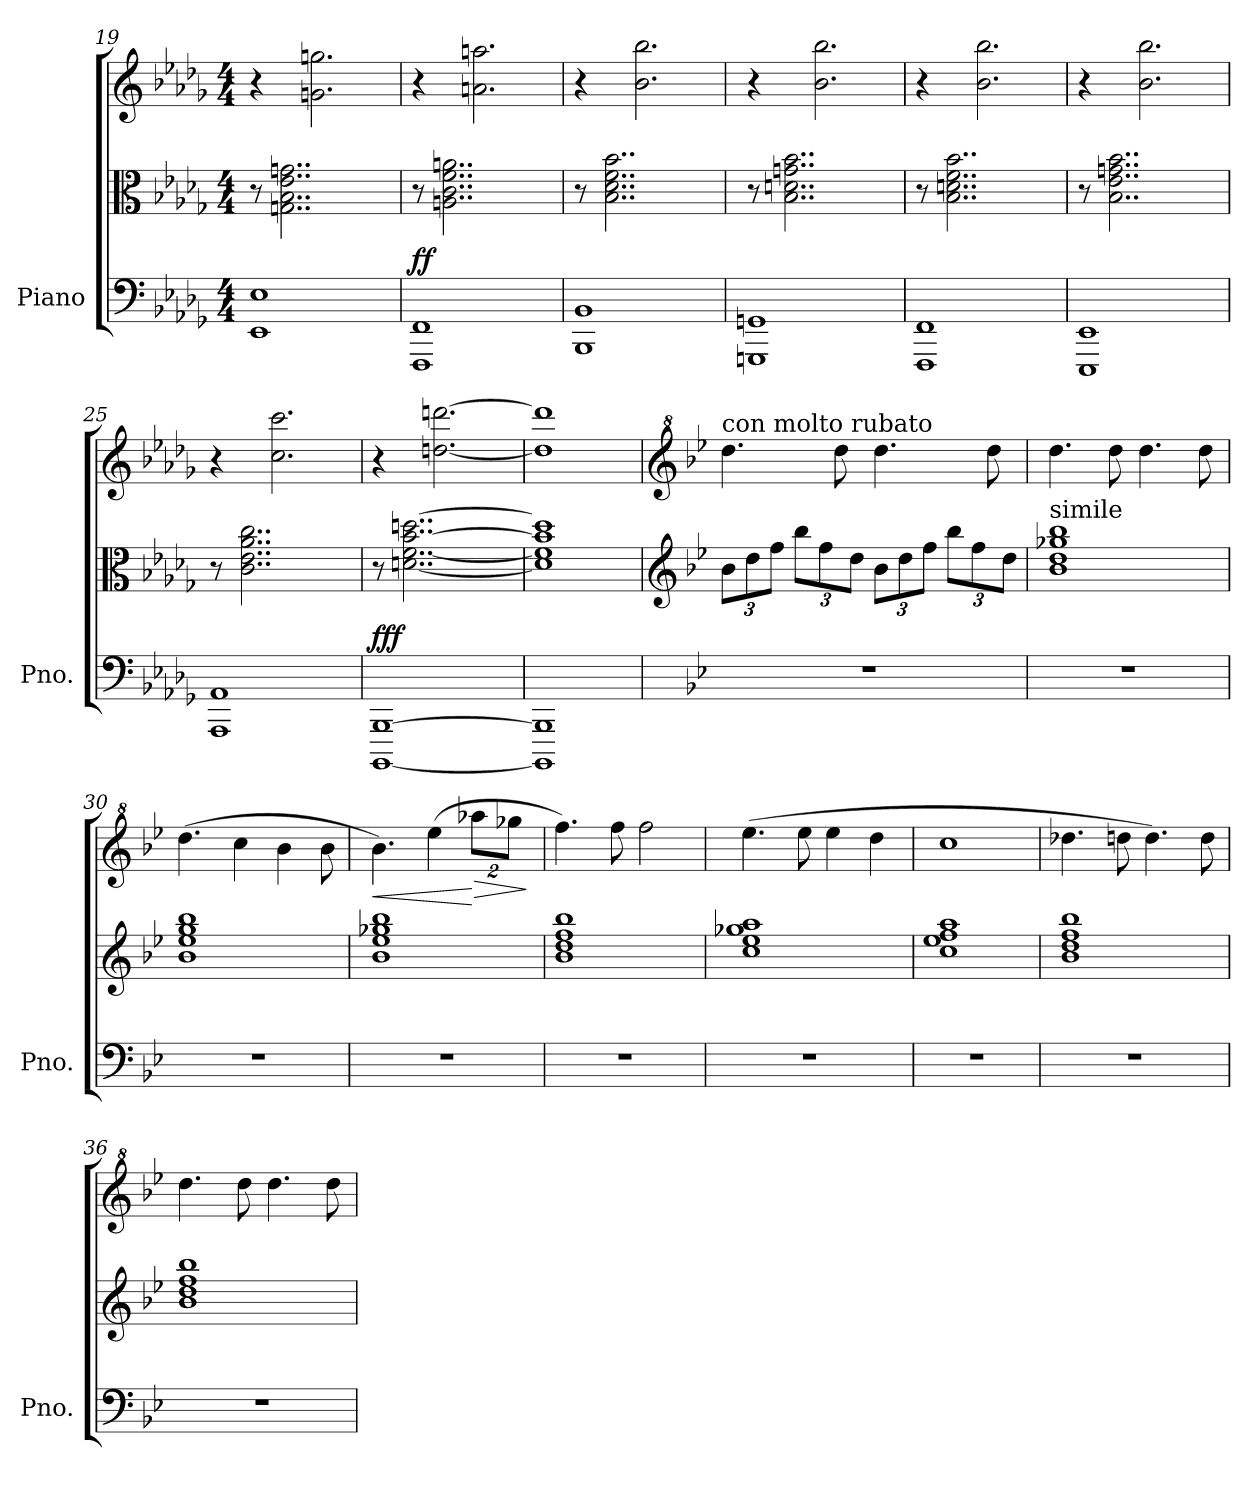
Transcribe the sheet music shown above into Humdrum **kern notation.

**kern	**kern	**kern	**dynam
*part1	*part1	*part1	*part1
*staff3	*staff2	*staff1	*staff1/2/3
*I"Piano	*	*	*
*I'Pno.	*	*	*
*clefF4	*clefC3	*clefG2	*
*k[b-e-a-d-g-]	*k[b-e-a-d-g-]	*k[b-e-a-d-g-]	*
*M4/4	*M4/4	*M4/4	*
=19	=19	=19	=19
1EE- 1E-	8r	4r	.
.	2..Gn\ 2..B-\ 2..e-\ 2..gn\	.	.
.	.	2.gn\ 2.ggn\	.
=20	=20	=20	=20
!	!	!	!LO:DY:a=3
1FFF 1FF	8r	4r	ff
.	2..An\ 2..c\ 2..f\ 2..an\	.	.
.	.	2.an\ 2.aan\	.
=21	=21	=21	=21
1BBB- 1BB-	8r	4r	.
.	2..B-\ 2..d-\ 2..f\ 2..b-\	.	.
.	.	2.b-\ 2.bb-\	.
=22	=22	=22	=22
1GGGn 1GGn	8r	4r	.
.	2..B-\ 2..dn\ 2..gn\ 2..b-\	.	.
.	.	2.b-\ 2.bb-\	.
=23	=23	=23	=23
1FFF 1FF	8r	4r	.
.	2..B-\ 2..dn\ 2..f\ 2..b-\	.	.
.	.	2.b-\ 2.bb-\	.
=24	=24	=24	=24
1EEE- 1EE-	8r	4r	.
.	2..B-\ 2..e-\ 2..gn\ 2..b-\	.	.
.	.	2.b-\ 2.bb-\	.
!!LO:PB:g=z
=25	=25	=25	=25
1AAA- 1AA-	8r	4r	.
.	2..c\ 2..e-\ 2..a-\ 2..cc\	.	.
.	.	2.cc\ 2.ccc\	.
=26	=26	=26	=26
!	!	!	!LO:DY:a=3
[1BBBB- [1BBB-	8r	4r	fff
.	[2..dn\ [2..f\ [2..b-\ [2..ddn\	.	.
.	.	[2.ddn\ [2.dddn\	.
=27	=27	=27	=27
1BBBB-] 1BBB-]	1d] 1f] 1b-] 1dd]	1dd] 1ddd]	.
=28	=28	=28	=28
*	*clefG2	*clefG^2	*
*k[b-e-]	*k[b-e-]	*k[b-e-]	*
*	*Xbrackettup	*	*
!	!	!LO:TX:a:t=con molto rubato	!
!	!	!	!LO:DY:b=2
!	!	!	!LO:DY:n=1:b
1r	12b-\L	4.ddd\	p mp
.	12dd\	.	.
.	12ff\J	.	.
.	12bb-\L	.	.
.	12ff\	.	.
.	.	8ddd\	.
.	12dd\J	.	.
.	12b-\L	4.ddd\	.
.	12dd\	.	.
.	12ff\J	.	.
.	12bb-\L	.	.
.	12ff\	.	.
.	.	8ddd\	.
.	12dd\J	.	.
=29	=29	=29	=29
!	!LO:TX:a:t=simile	!	!
1r	1b- 1dd 1gg-X 1bb-	4.ddd\	.
.	.	8ddd\	.
.	.	4.ddd\	.
.	.	8ddd\	.
=30	=30	=30	=30
1r	1b- 1ee- 1gg 1bb-	(4.ddd\	.
.	.	4ccc\	.
.	.	4bb-\	.
.	.	8bb-\	.
=31	=31	=31	=31
!	!	!	!LO:HP:b
1r	1b- 1ee- 1gg-X 1bb-	4.bb-\)	<
.	.	(4eee-\	.
*	*	*Xbrackettup	*
!	!	!	!LO:HP:n=1:b
.	.	16%3aaa-X\L	[ >
.	.	16%3ggg-X\J	.
.	.	.	]
=32	=32	=32	=32
1r	1b- 1dd 1ff 1bb-	4.fff\)	.
.	.	8fff\	.
.	.	2fff\	.
!!LO:LB:g=z
=33	=33	=33	=33
1r	1cc 1ee- 1gg-X 1aa	(4.eee-\	.
.	.	8eee-\	.
.	.	4eee-\	.
.	.	4ddd\	.
=34	=34	=34	=34
1r	1cc 1ee- 1ff 1aa	1ccc	.
=35	=35	=35	=35
1r	1b- 1dd 1ff 1bb-	4.ddd-X\	.
.	.	8dddn\	.
.	.	4.ddd\)	.
.	.	8ddd\	.
=36	=36	=36	=36
1r	1b- 1dd 1ff 1bb-	4.ddd\	.
.	.	8ddd\	.
.	.	4.ddd\	.
.	.	8ddd\	.
=	=	=	=
*-	*-	*-	*-
